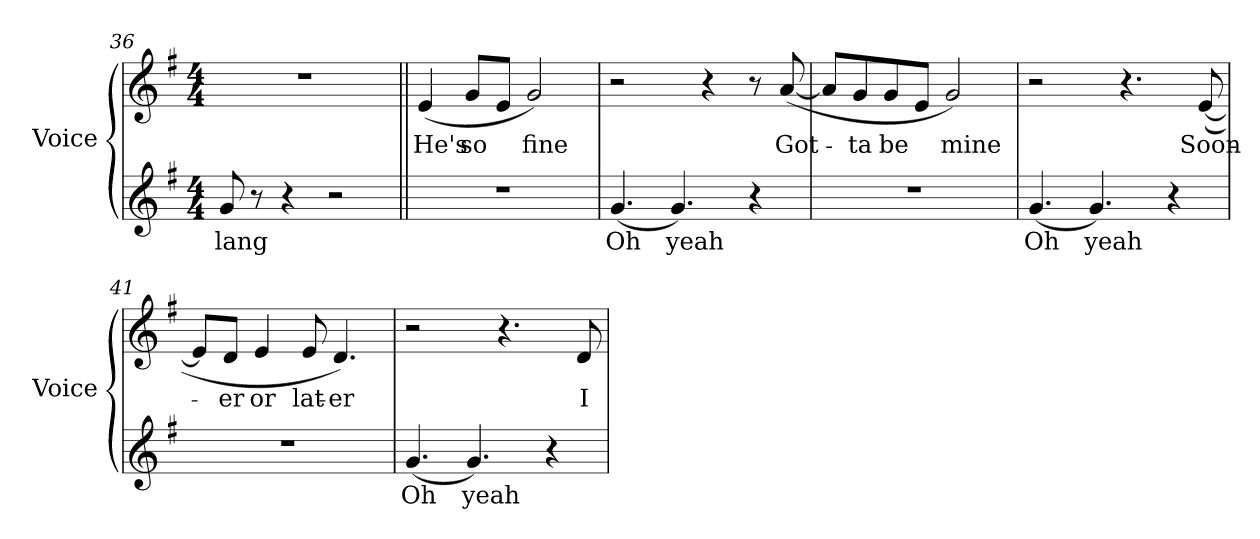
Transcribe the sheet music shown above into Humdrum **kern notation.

**kern	**text	**kern	**text
*part2	*part2	*part1	*part1
*staff2	*staff2	*staff1	*staff1
*I"Voice	*	*I"Voice	*
*I'Voice	*	*I'Voice	*
*clefG2	*	*clefG2	*
*k[f#]	*	*k[f#]	*
*G:	*	*G:	*
*M4/4	*	*M4/4	*
=36	=36	=36	=36
!	!LO:LY:b:color=#000000	!	!
8gi/	-lang	1r	.
8r	.	.	.
4r	.	.	.
2r	.	.	.
=37||	=37||	=37||	=37||
!	!	!	!LO:LY:b:color=#000000
1r	.	(4ei/	He's
!	!	!	!LO:LY:b:color=#000000
.	.	8gi/L	so
.	.	8ei/J	.
!	!	!	!LO:LY:b:color=#000000
.	.	2gi/)	fine
=38	=38	=38	=38
!	!LO:LY:b:color=#000000	!	!
(4.gi/	Oh	2r	.
!	!LO:LY:b:color=#000000	!	!
4.gi/)	yeah	.	.
.	.	4r	.
4r	.	8r	.
!	!	!	!LO:LY:b:color=#000000
.	.	([8ai/	Got-
!!LO:PB:g=z
=39	=39	=39	=39
1r	.	8ai/L]	.
!	!	!	!LO:LY:b:color=#000000
.	.	8gi/	-ta
!	!	!	!LO:LY:b:color=#000000
.	.	8gi/	be
.	.	8ei/J	.
!	!	!	!LO:LY:b:color=#000000
.	.	2gi/)	mine
=40	=40	=40	=40
!	!LO:LY:b:color=#000000	!	!
(4.gi/	Oh	2r	.
!	!LO:LY:b:color=#000000	!	!
4.gi/)	yeah	.	.
.	.	4.r	.
4r	.	.	.
!	!	!	!LO:LY:b:color=#000000
.	.	([8ei/	Soon-
=41	=41	=41	=41
1r	.	8ei/L]	.
!	!	!	!LO:LY:b:color=#000000
.	.	8di/J	-er
!	!	!	!LO:LY:b:color=#000000
.	.	4ei/	or
!	!	!	!LO:LY:b:color=#000000
.	.	8ei/	lat-
!	!	!	!LO:LY:b:color=#000000
.	.	4.di/)	-er
=42	=42	=42	=42
!	!LO:LY:b:color=#000000	!	!
(4.gi/	Oh	2r	.
!	!LO:LY:b:color=#000000	!	!
4.gi/)	yeah	.	.
.	.	4.r	.
4r	.	.	.
!	!	!	!LO:LY:b:color=#000000
.	.	8di/	I
=	=	=	=
*-	*-	*-	*-
